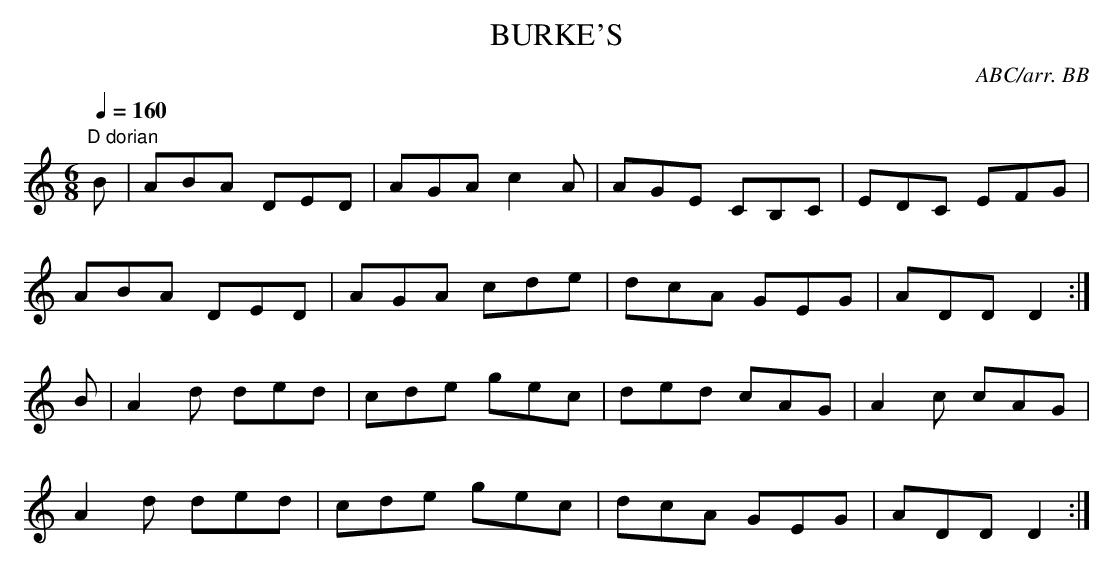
X:1
T:BURKE'S
C:ABC/arr. BB
Q:1/4=160
L:1/8
M:6/8
K:C
"D dorian"
B|ABA DED|AGA c2A|AGE CB,C|EDC EFG|
ABA DED|AGA cde|dcA GEG|ADD D2:|
B|A2d ded|cde gec|ded cAG|A2c cAG|
A2d ded|cde gec|dcA GEG|ADD D2:|
